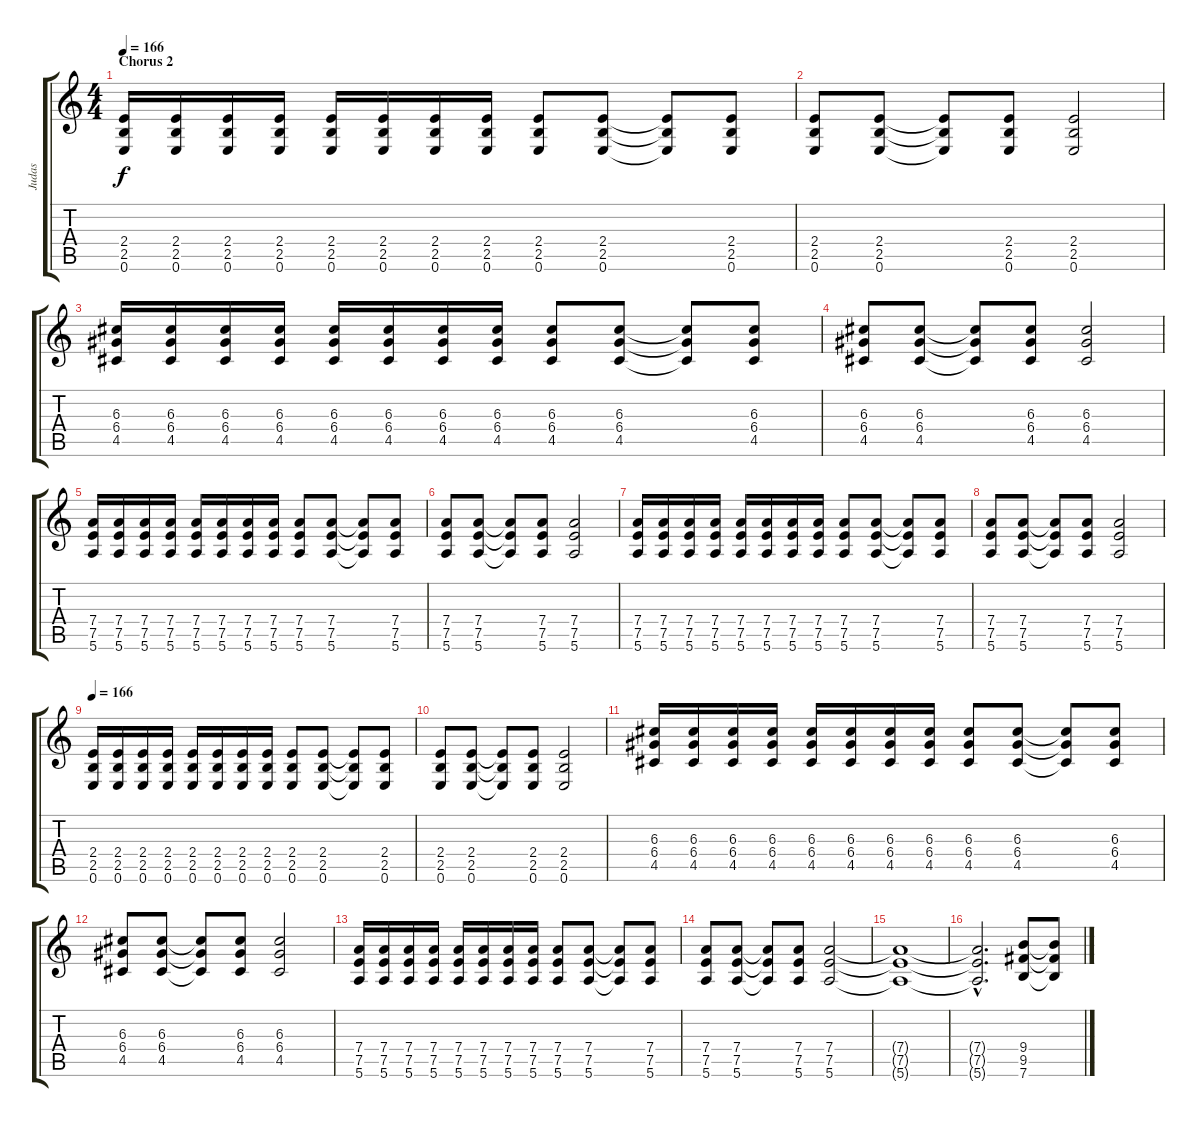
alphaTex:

\track ("Judas" "Judas") {instrument electricguitarjazz}
\staff {score tabs}
\tuning (E4 B3 G3 D3 A2 E2) {hide}
\ts (4 4)
\section ("" "Chorus 2")
\tempo 166
\clef g2
\ks c
(2.4 2.5 0.6).16{dy f} (2.4 2.5 0.6).16 (2.4 2.5 0.6).16 (2.4 2.5 0.6).16 (2.4 2.5 0.6).16 (2.4 2.5 0.6).16 (2.4 2.5 0.6).16 (2.4 2.5 0.6).16 (2.4 2.5 0.6).8 (2.4 2.5 0.6).8 (2.4{t} 2.5{t} 0.6{t}).8 (2.4 2.5 0.6).8 |
(2.4 2.5 0.6).8 (2.4 2.5 0.6).8 (2.4{t} 2.5{t} 0.6{t}).8 (2.4 2.5 0.6).8 (2.4 2.5 0.6).2 |
(6.3 6.4 4.5).16 (6.3 6.4 4.5).16 (6.3 6.4 4.5).16 (6.3 6.4 4.5).16 (6.3 6.4 4.5).16 (6.3 6.4 4.5).16 (6.3 6.4 4.5).16 (6.3 6.4 4.5).16 (6.3 6.4 4.5).8 (6.3 6.4 4.5).8 (6.3{t} 6.4{t} 4.5{t}).8 (6.3 6.4 4.5).8 |
(6.3 6.4 4.5).8 (6.3 6.4 4.5).8 (6.3{t} 6.4{t} 4.5{t}).8 (6.3 6.4 4.5).8 (6.3 6.4 4.5).2 |
(7.4 7.5 5.6).16 (7.4 7.5 5.6).16 (7.4 7.5 5.6).16 (7.4 7.5 5.6).16 (7.4 7.5 5.6).16 (7.4 7.5 5.6).16 (7.4 7.5 5.6).16 (7.4 7.5 5.6).16 (7.4 7.5 5.6).8 (7.4 7.5 5.6).8 (7.4{t} 7.5{t} 5.6{t}).8 (7.4 7.5 5.6).8 |
(7.4 7.5 5.6).8 (7.4 7.5 5.6).8 (7.4{t} 7.5{t} 5.6{t}).8 (7.4 7.5 5.6).8 (7.4 7.5 5.6).2 |
(7.4 7.5 5.6).16 (7.4 7.5 5.6).16 (7.4 7.5 5.6).16 (7.4 7.5 5.6).16 (7.4 7.5 5.6).16 (7.4 7.5 5.6).16 (7.4 7.5 5.6).16 (7.4 7.5 5.6).16 (7.4 7.5 5.6).8 (7.4 7.5 5.6).8 (7.4{t} 7.5{t} 5.6{t}).8 (7.4 7.5 5.6).8 |
(7.4 7.5 5.6).8 (7.4 7.5 5.6).8 (7.4{t} 7.5{t} 5.6{t}).8 (7.4 7.5 5.6).8 (7.4 7.5 5.6).2 |
\tempo 166
(2.4 2.5 0.6).16 (2.4 2.5 0.6).16 (2.4 2.5 0.6).16 (2.4 2.5 0.6).16 (2.4 2.5 0.6).16 (2.4 2.5 0.6).16 (2.4 2.5 0.6).16 (2.4 2.5 0.6).16 (2.4 2.5 0.6).8 (2.4 2.5 0.6).8 (2.4{t} 2.5{t} 0.6{t}).8 (2.4 2.5 0.6).8 |
(2.4 2.5 0.6).8 (2.4 2.5 0.6).8 (2.4{t} 2.5{t} 0.6{t}).8 (2.4 2.5 0.6).8 (2.4 2.5 0.6).2 |
(6.3 6.4 4.5).16 (6.3 6.4 4.5).16 (6.3 6.4 4.5).16 (6.3 6.4 4.5).16 (6.3 6.4 4.5).16 (6.3 6.4 4.5).16 (6.3 6.4 4.5).16 (6.3 6.4 4.5).16 (6.3 6.4 4.5).8 (6.3 6.4 4.5).8 (6.3{t} 6.4{t} 4.5{t}).8 (6.3 6.4 4.5).8 |
(6.3 6.4 4.5).8 (6.3 6.4 4.5).8 (6.3{t} 6.4{t} 4.5{t}).8 (6.3 6.4 4.5).8 (6.3 6.4 4.5).2 |
(7.4 7.5 5.6).16 (7.4 7.5 5.6).16 (7.4 7.5 5.6).16 (7.4 7.5 5.6).16 (7.4 7.5 5.6).16 (7.4 7.5 5.6).16 (7.4 7.5 5.6).16 (7.4 7.5 5.6).16 (7.4 7.5 5.6).8 (7.4 7.5 5.6).8 (7.4{t} 7.5{t} 5.6{t}).8 (7.4 7.5 5.6).8 |
(7.4 7.5 5.6).8 (7.4 7.5 5.6).8 (7.4{t} 7.5{t} 5.6{t}).8 (7.4 7.5 5.6).8 (7.4 7.5 5.6).2 |
(7.4{t} 7.5{t} 5.6{t}).1 |
(7.4{hac t} 7.5{hac t} 5.6{hac t}).2{d} (9.4 9.5 7.6).8 (9.4{t} 9.5{t} 7.6{t}).8
